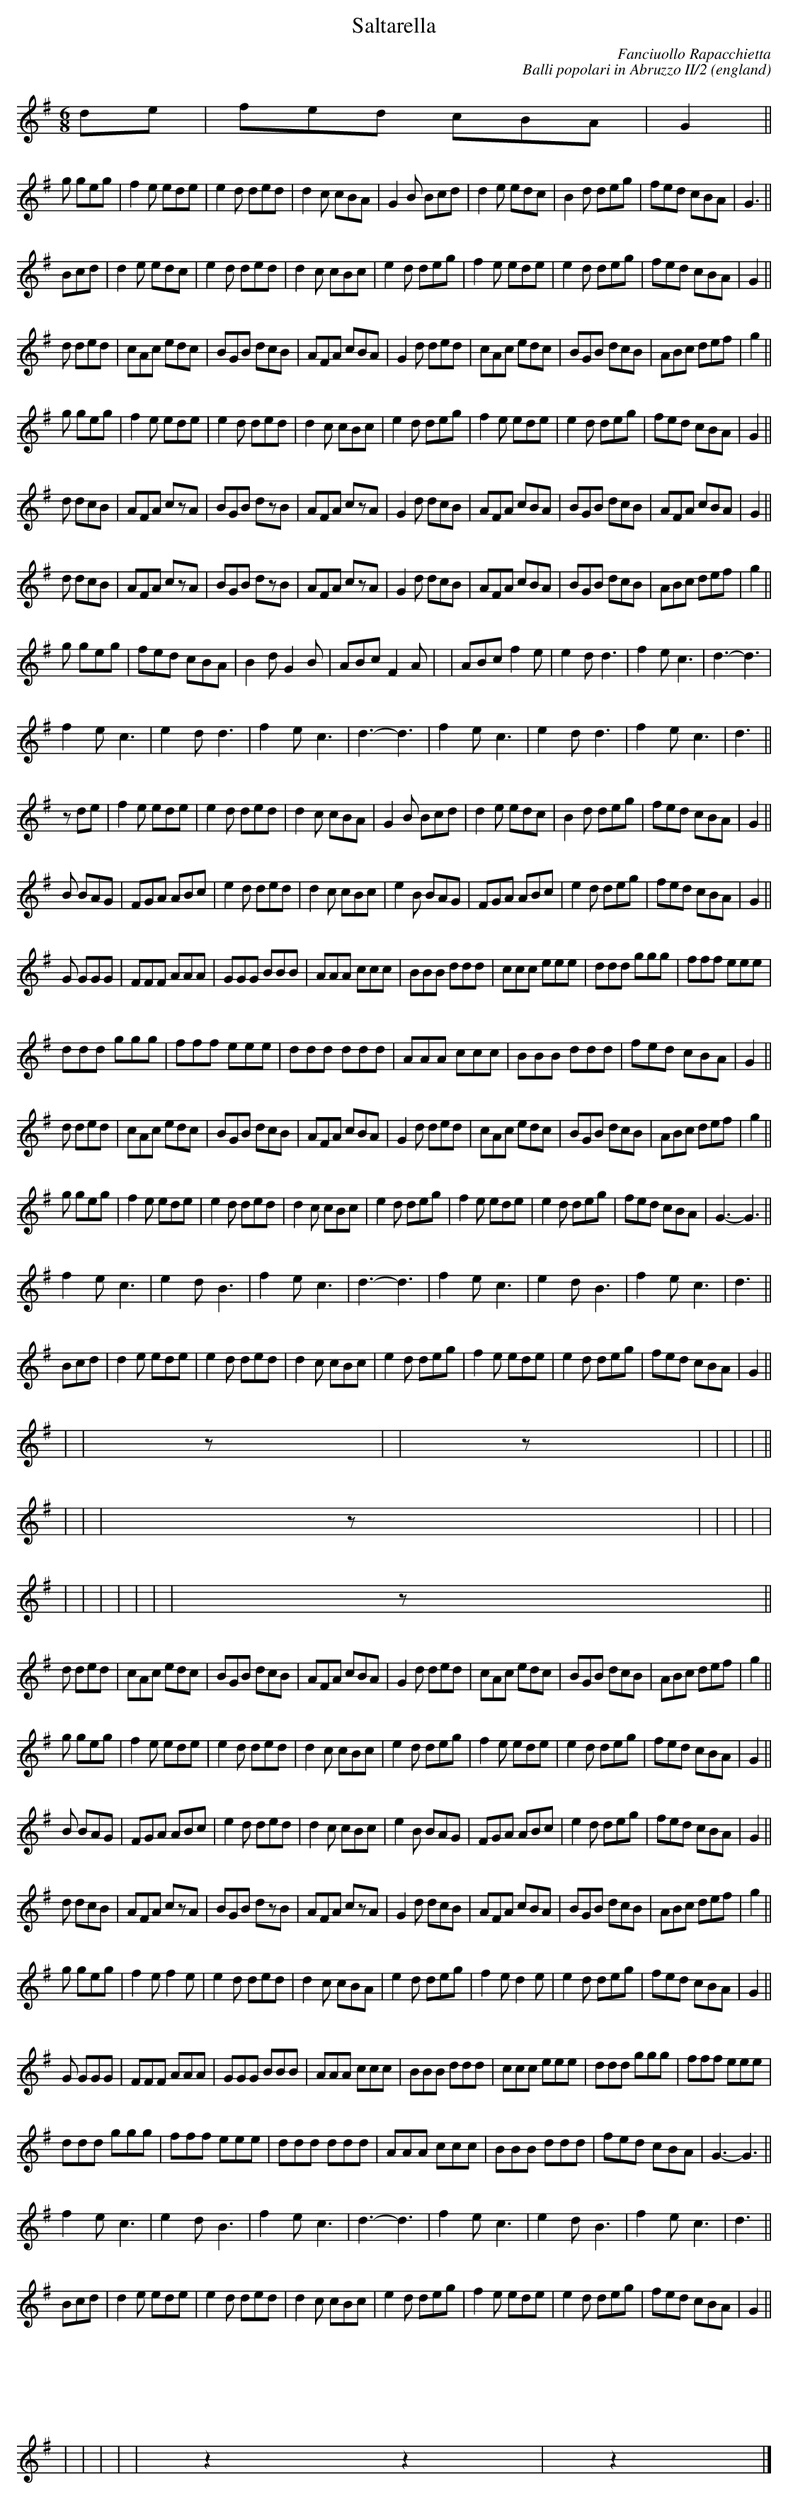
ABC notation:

X:1
T:Saltarella
O:england
C:Fanciuollo Rapacchietta
C:Balli popolari in Abruzzo II/2
M:6/8
L:1/8
K:G
de|fed cBA|G2||
g geg|f2e ede|e2d ded|d2c cBA|G2B Bcd|\
d2e edc|B2d deg|fed cBA|G3 ||
Bcd|d2e edc|e2d ded|d2c cBc|e2d deg|\
f2e ede|e2d  deg|fed cBA|G2||
d ded|cAc edc|BGB dcB|AFA cBA|G2d ded|\
cAc edc|BGB dcB|ABc def|g2||
g geg|f2e ede|e2d ded|d2c cBc|e2d deg|\
f2e ede|e2d  deg|fed cBA|G2||
d dcB|AFA czA|BGB dzB|AFA czA|G2d dcB|\
AFA cBA|BGB dcB|AFA cBA|G2||
d dcB|AFA czA|BGB dzB|AFA czA|G2d dcB|\
AFA cBA|BGB dcB|ABc def|g2||
g geg|fed cBA|B2d G2B|ABc F2A|+G3-B3-d3-++G3B3d3+|\
ABc f2e|e2d d3|f2e c3|d3-d3|
f2e c3|e2d d3|f2e c3|d3-d3|\
f2e c3|e2d d3|f2e c3|d3||
zde|f2e ede|e2d ded|d2c cBA|G2B Bcd|\
d2e edc|B2d deg|fed cBA|G2||
B BAG|FGA ABc|e2d ded|d2c cBc|e2B BAG|\
FGA ABc|e2d deg|fed cBA|G2||
G GGG|FFF AAA|GGG BBB|AAA ccc|\
BBB ddd|ccc eee|ddd ggg|fff eee|
ddd ggg|fff eee|ddd ddd|AAA ccc|\
BBB ddd|fed cBA|G2||
d ded|cAc edc|BGB dcB|AFA cBA|G2d ded|\
cAc edc|BGB dcB|ABc def|g2||
g geg|f2e ede|e2d ded|d2c cBc|e2d deg|\
f2e ede|e2d deg|fed cBA|G3-G3||
f2e c3|e2d B3|f2e c3|d3-d3|\
f2e c3|e2d B3|f2e c3|d3||
Bcd|d2e ede|e2d ded|d2c cBc|e2d deg|\
f2e ede|e2d deg|fed cBA|G2||
+dg+ +dg++ce++dg+|+df++eb++df+ +ce++dg++ce+|\
+Bd+z+dg+ +dg++ce++dg+|+df++eb++df+ +ce++dg++ce+|\
+Bd+z+dg+ +dg++ce++dg+|+df++eb++df+ +ce++dg++ce+|\
+Bd++Ac++Bd+ +GB++FA++GB+|+Ac++Bd++Ac+ +FA++GB++FA+|\
+GB++FA++GB+ +GB++FA++GB+||
+Ac++Bd++Ac+ +ce++dg++ce+|+Bd++Ac++Bd+ +GB++FA++GB+|\
+Ac++Bd++Ac+ +FA++GB++FA+|+GB+z+dg+ +dg++ce++dg+|\
+df++eb++df+ +df++eb++df+|+dg++ce++dg+ +dg++ce++dg+|\
+df++eb++df+ +df++eb++df+|+dg++ce++dg+ +dg++ce++dg+|
+df++eb++df+ +ce++dg++ce+|+Bd++Ac++Bd+ +GB++FA++GB+|\
+Ac++Bd++Ac+ +FA++GB++FA+|+GB++FA++GB+ +GB++FA++GB+|\
+Ac++Bd++Ac+ +ce++dg++ce+|+Bd++Ac++Bd+ +GB++FA++GB+|\
+Ac++Bd++Ac+ +FA++GB++FA+|+GB+z||
d ded|cAc edc|BGB dcB|AFA cBA|G2d ded|\
cAc edc|BGB dcB|ABc def|g2||
g geg|f2e ede|e2d ded|d2c cBc|e2d deg|\
f2e ede|e2d  deg|fed cBA|G2||
B BAG|FGA ABc|e2d ded|d2c cBc|e2B BAG|\
FGA ABc|e2d deg|fed cBA|G2||
d dcB|AFA czA|BGB dzB|AFA czA|G2d dcB|\
AFA cBA|BGB dcB|ABc def|g2||
g geg|f2e f2e|e2d ded|d2c cBA|e2d deg|\
f2e d2e|e2d deg|fed cBA|G2||
G GGG|FFF AAA|GGG BBB|AAA ccc|\
BBB ddd|ccc eee|ddd ggg|fff eee|
ddd ggg|fff eee|ddd ddd|AAA ccc|\
BBB ddd|fed cBA|G3-G3||
f2e c3|e2d B3|f2e c3|d3-d3|\
f2e c3|e2d B3|f2e c3|d3||
Bcd|d2e ede|e2d ded|d2c cBc|e2d deg|\
f2e ede|e2d deg|fed cBA|G2||
+dg+ +dg++ce++dg+|+df++eb++df+ +df++eb++df+|\
+dg++ce++dg+ +dg++ce++dg+|\
+df++eb++df+ +df++eb++df+|+dg++ce++dg+ +dg++ce++dg+|\
+df++eb++df+ +ce++dg++ce+|+Bd++Ac++Bd+ +GB++FA++GB+|
+Ac++Bd++Ac+ +FA++GB++FA+|+GB++FA++GB+ +GB++FA++GB+|\
+Ac++Bd++Ac+ +ce++dg++ce+|+Bd++Ac++Bd+ +GB++FA++GB+|\
+Ac++Bd++Ac+ +FA++GB++FA+|+GB+z2 +df+z2|+Bdg+z2|]
